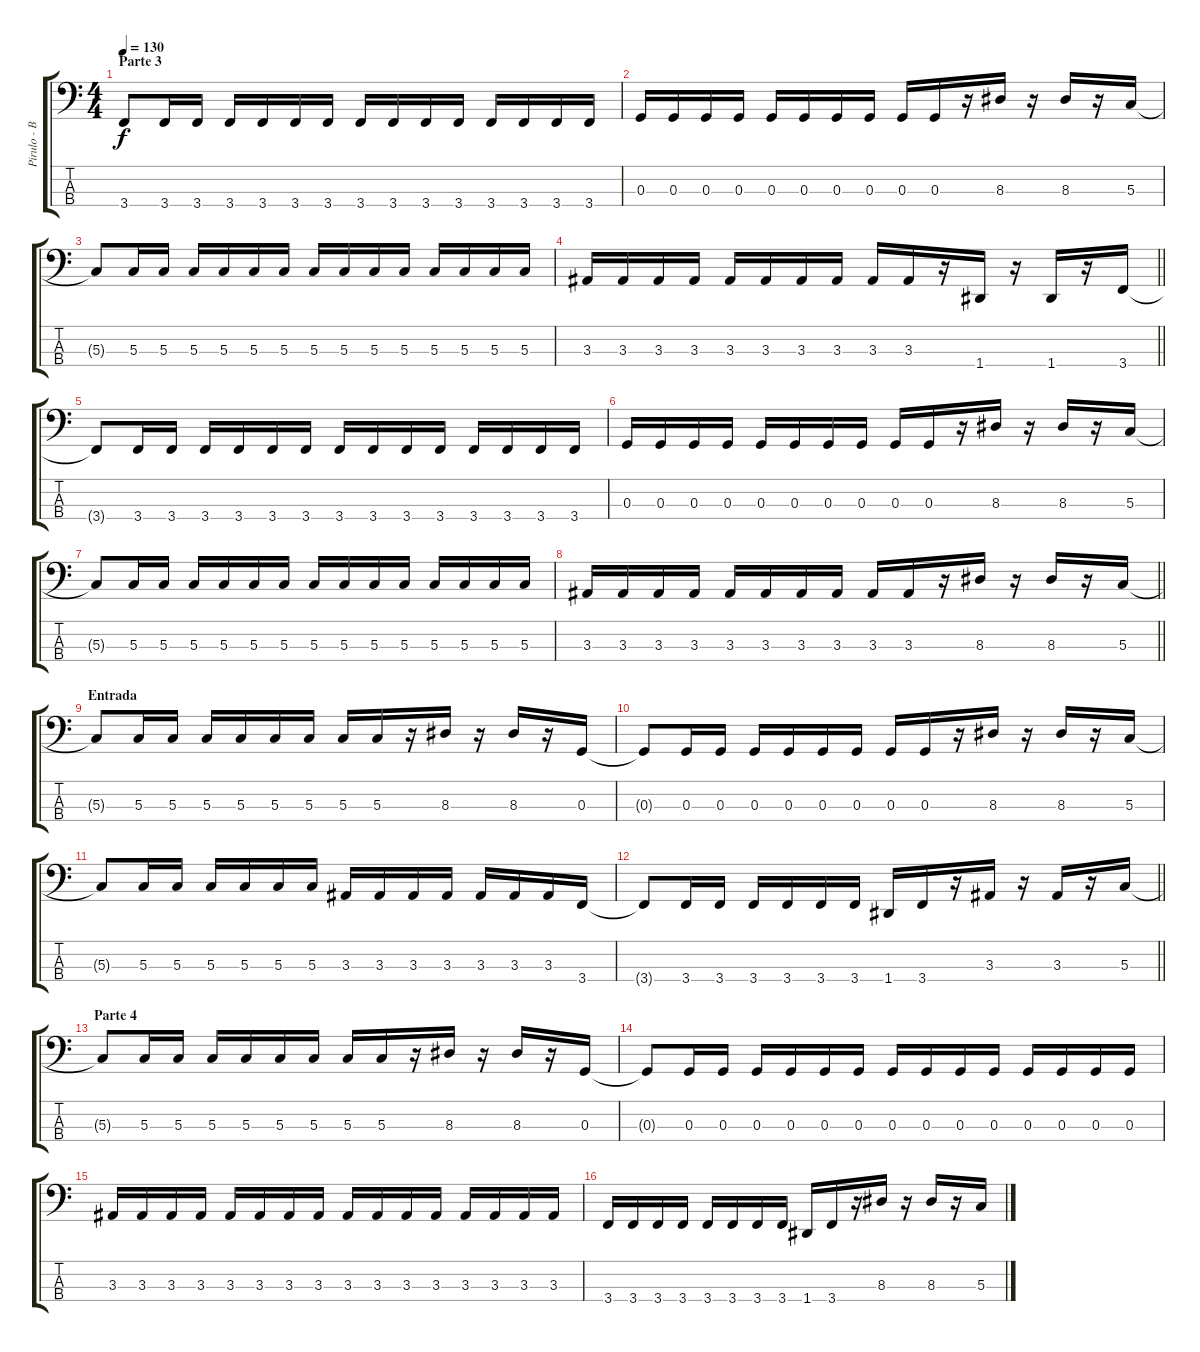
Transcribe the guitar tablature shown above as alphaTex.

\track ("Pirulo - Bajo" "Pirulo - B") {instrument electricbasspick}
\staff {score tabs}
\tuning (F2 C2 G1 D1) {hide}
\ts (4 4)
\section ("" "Parte 3")
\tempo 130
\clef f4
\ks c
3.4{t}.8{dy f} 3.4.16 3.4.16 3.4.16 3.4.16 3.4.16 3.4.16 3.4.16 3.4.16 3.4.16 3.4.16 3.4.16 3.4.16 3.4.16 3.4.16 |
0.3.16 0.3.16 0.3.16 0.3.16 0.3.16 0.3.16 0.3.16 0.3.16 0.3.16 0.3.16 r.16 8.3.16 r.16 8.3.16 r.16 5.3.16 |
5.3{t}.8 5.3.16 5.3.16 5.3.16 5.3.16 5.3.16 5.3.16 5.3.16 5.3.16 5.3.16 5.3.16 5.3.16 5.3.16 5.3.16 5.3.16 |
\barLineRight lightlight
3.3.16 3.3.16 3.3.16 3.3.16 3.3.16 3.3.16 3.3.16 3.3.16 3.3.16 3.3.16 r.16 1.4.16 r.16 1.4.16 r.16 3.4.16 |
3.4{t}.8 3.4.16 3.4.16 3.4.16 3.4.16 3.4.16 3.4.16 3.4.16 3.4.16 3.4.16 3.4.16 3.4.16 3.4.16 3.4.16 3.4.16 |
0.3.16 0.3.16 0.3.16 0.3.16 0.3.16 0.3.16 0.3.16 0.3.16 0.3.16 0.3.16 r.16 8.3.16 r.16 8.3.16 r.16 5.3.16 |
5.3{t}.8 5.3.16 5.3.16 5.3.16 5.3.16 5.3.16 5.3.16 5.3.16 5.3.16 5.3.16 5.3.16 5.3.16 5.3.16 5.3.16 5.3.16 |
\barLineRight lightlight
3.3.16 3.3.16 3.3.16 3.3.16 3.3.16 3.3.16 3.3.16 3.3.16 3.3.16 3.3.16 r.16 8.3.16 r.16 8.3.16 r.16 5.3.16 |
\section ("" "Entrada")
5.3{t}.8 5.3.16 5.3.16 5.3.16 5.3.16 5.3.16 5.3.16 5.3.16 5.3.16 r.16 8.3.16 r.16 8.3.16 r.16 0.3.16 |
0.3{t}.8 0.3.16 0.3.16 0.3.16 0.3.16 0.3.16 0.3.16 0.3.16 0.3.16 r.16 8.3.16 r.16 8.3.16 r.16 5.3.16 |
5.3{t}.8 5.3.16 5.3.16 5.3.16 5.3.16 5.3.16 5.3.16 3.3.16 3.3.16 3.3.16 3.3.16 3.3.16 3.3.16 3.3.16 3.4.16 |
\barLineRight lightlight
3.4{t}.8 3.4.16 3.4.16 3.4.16 3.4.16 3.4.16 3.4.16 1.4.16 3.4.16 r.16 3.3.16 r.16 3.3.16 r.16 5.3.16 |
\section ("" "Parte 4")
5.3{t}.8 5.3.16 5.3.16 5.3.16 5.3.16 5.3.16 5.3.16 5.3.16 5.3.16 r.16 8.3.16 r.16 8.3.16 r.16 0.3.16 |
0.3{t}.8 0.3.16 0.3.16 0.3.16 0.3.16 0.3.16 0.3.16 0.3.16 0.3.16 0.3.16 0.3.16 0.3.16 0.3.16 0.3.16 0.3.16 |
3.3.16 3.3.16 3.3.16 3.3.16 3.3.16 3.3.16 3.3.16 3.3.16 3.3.16 3.3.16 3.3.16 3.3.16 3.3.16 3.3.16 3.3.16 3.3.16 |
3.4.16 3.4.16 3.4.16 3.4.16 3.4.16 3.4.16 3.4.16 3.4.16 1.4.16 3.4.16 r.16 8.3.16 r.16 8.3.16 r.16 5.3.16
